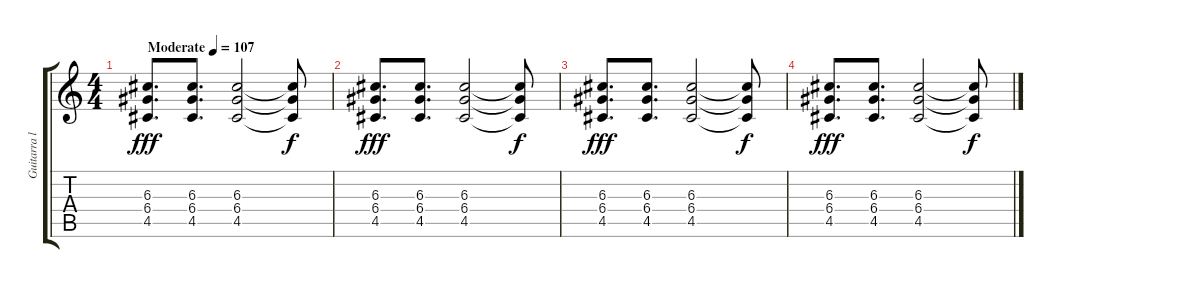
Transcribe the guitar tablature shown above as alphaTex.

\track ("Guitarra loca" "Guitarra l") {instrument guitarharmonics}
\staff {score tabs}
\tuning (E4 B3 G3 D3 A2 E2) {hide}
\ts (4 4)
\tempo (107 "Moderate")
\clef g2
\ks c
(6.3 6.4 4.5).8{d dy fff instrument guitarharmonics} (6.3 6.4 4.5).8{d} (6.3 6.4 4.5).2 (6.3{t} 6.4{t} 4.5{t}).8{dy f} |
(6.3 6.4 4.5).8{d dy fff} (6.3 6.4 4.5).8{d} (6.3 6.4 4.5).2 (6.3{t} 6.4{t} 4.5{t}).8{dy f} |
(6.3 6.4 4.5).8{d dy fff} (6.3 6.4 4.5).8{d} (6.3 6.4 4.5).2 (6.3{t} 6.4{t} 4.5{t}).8{dy f} |
(6.3 6.4 4.5).8{d dy fff} (6.3 6.4 4.5).8{d} (6.3 6.4 4.5).2 (6.3{t} 6.4{t} 4.5{t}).8{dy f}
